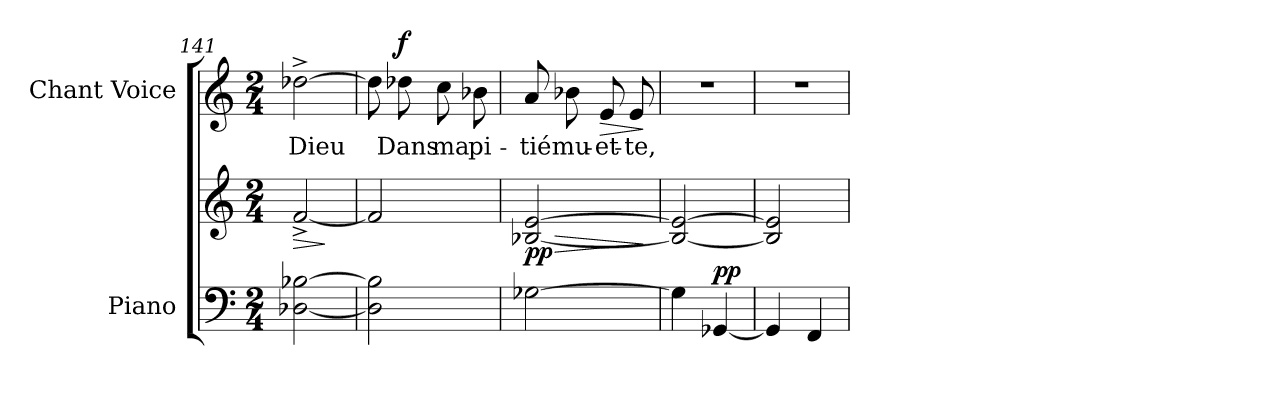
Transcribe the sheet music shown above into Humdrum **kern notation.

**kern	**kern	**dynam	**kern	**text	**dynam
*part2	*part2	*part2	*part1	*part1	*part1
*staff3	*staff2	*staff2/3	*staff1	*staff1	*staff1
*I"Piano	*	*	*I"Chant Voice	*	*
*I'Pno	*	*	*	*	*
*clefF4	*clefG2	*	*clefG2	*	*
*k[]	*k[]	*	*k[]	*	*
*M2/4	*M2/4	*	*M2/4	*	*
=141	=141	=141	=141	=141	=141
!	!	!LO:HP:b	!	!LO:LY:b	!
[2D-X\ [2B-X\	[2f^/	>	[2dd-X^\	Dieu	.
.	.	]	.	.	.
=142	=142	=142	=142	=142	=142
2D-\] 2B-\]	2f/]	.	8dd-\]	.	.
!	!	!	!	!LO:LY:b	!LO:DY:a
.	.	.	8dd-X\	Dans	f
!	!	!	!	!LO:LY:b	!
.	.	.	8cc\	ma	.
!	!	!	!	!LO:LY:b	!
.	.	.	8b-X\	pi-	.
=143	=143	=143	=143	=143	=143
!	!	!LO:HP:b	!	!LO:LY:b	!
!	!	!LO:DY:n=1:b	!	!	!
[2G-X\	[2B-X/ [2e/	> pp	8a/	-tié	.
!	!	!	!	!LO:LY:b	!
.	.	.	8b-X\	mu-	.
!	!	!	!	!LO:LY:b	!LO:HP:b
.	.	.	8e/	-et-	>
!	!	!	!	!LO:LY:b	!
.	.	.	8e/	-te,	.
.	.	]	.	.	]
=144	=144	=144	=144	=144	=144
4G-\]	2B-/_ 2e/_	.	2r	.	.
!	!	!LO:DY:a=2	!	!	!
[4GG-X/	.	pp	.	.	.
!!LO:LB:g=z
=145	=145	=145	=145	=145	=145
4GG-/]	2B-/] 2e/]	.	2r	.	.
4FF/	.	.	.	.	.
=	=	=	=	=	=
*-	*-	*-	*-	*-	*-
